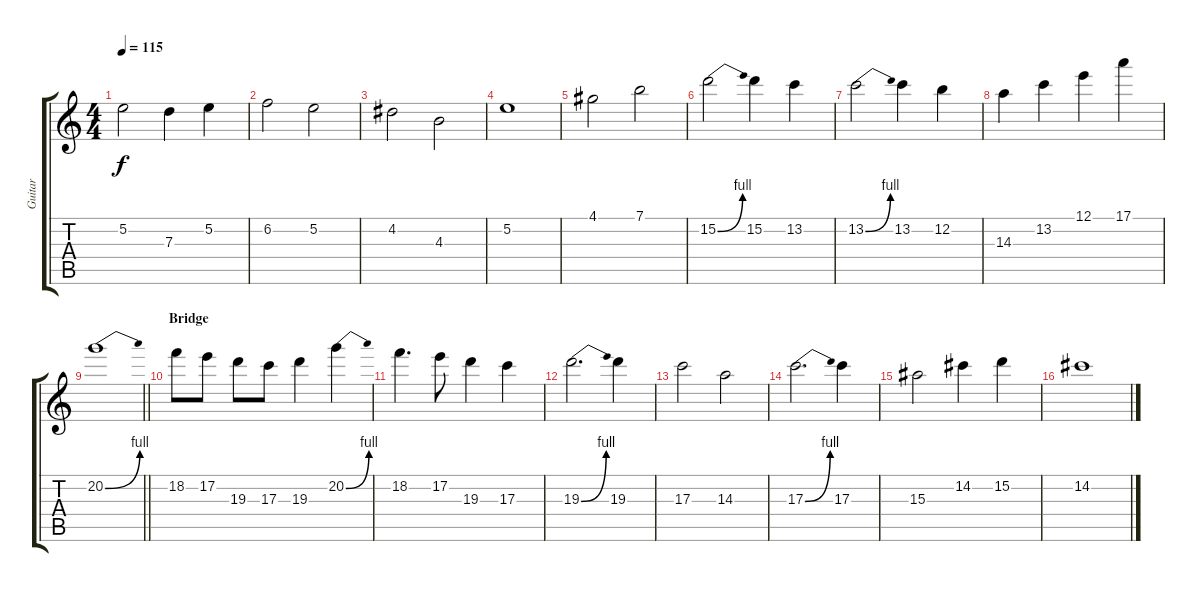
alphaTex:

\track ("Guitar" "Guitar") {instrument overdrivenguitar}
\staff {score tabs}
\tuning (E4 B3 G3 D3 A2 E2) {hide}
\ts (4 4)
\tempo 115
\clef g2
\ks c
5.2.2{dy f} 7.3.4 5.2.4 |
6.2.2 5.2.2 |
4.2.2 4.3.2 |
5.2.1 |
4.1.2 7.1.2 |
15.2{be (bend 0 0 60 4)}.2 15.2.4 13.2.4 |
13.2{be (bend 0 0 60 4)}.2 13.2.4 12.2.4 |
14.3.4 13.2.4 12.1.4 17.1.4 |
\barLineRight lightlight
20.2{be (bend 0 0 60 4)}.1 |
\section ("" "Bridge")
18.2.8 17.2.8 19.3.8 17.3.8 19.3.4 20.2{be (bend 0 0 60 4)}.4 |
18.2.4{d} 17.2.8 19.3.4 17.3.4 |
19.3{be (bend 0 0 60 4)}.2{d} 19.3.4 |
17.3.2 14.3.2 |
17.3{be (bend 0 0 60 4)}.2{d} 17.3.4 |
15.3.2 14.2.4 15.2.4 |
14.2.1
